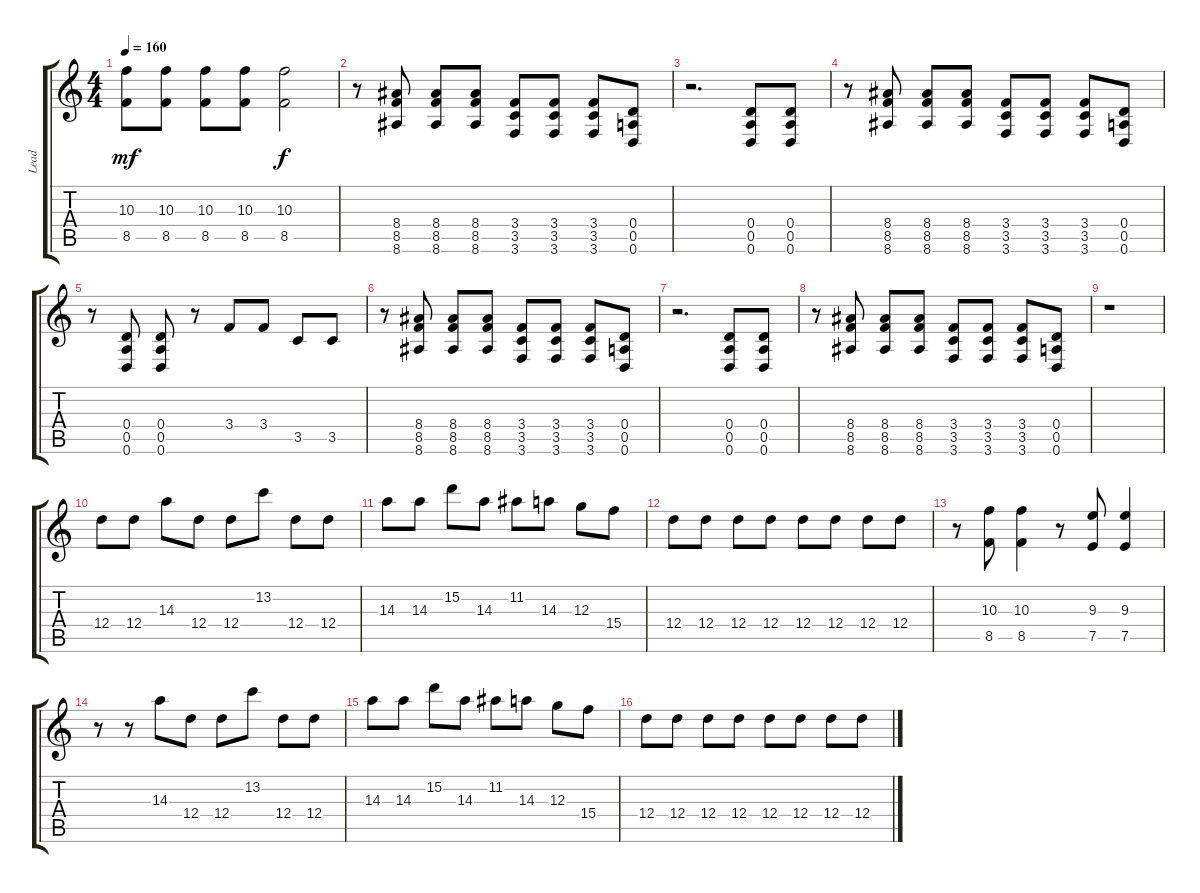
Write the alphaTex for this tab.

\track ("Lead" "Lead") {instrument overdrivenguitar}
\staff {score tabs}
\tuning (E4 B3 G3 D3 A2 D2) {hide}
\ts (4 4)
\tempo 160
\clef g2
\ks c
(10.3 8.5).8{dy mf} (10.3 8.5).8 (10.3 8.5).8 (10.3 8.5).8 (10.3 8.5).2{dy f} |
r.8 (8.4 8.5 8.6).8 (8.4 8.5 8.6).8 (8.4 8.5 8.6).8 (3.4 3.5 3.6).8 (3.4 3.5 3.6).8 (3.4 3.5 3.6).8 (0.4 0.5 0.6).8 |
r.2{d} (0.4 0.5 0.6).8 (0.4 0.5 0.6).8 |
r.8 (8.4 8.5 8.6).8 (8.4 8.5 8.6).8 (8.4 8.5 8.6).8 (3.4 3.5 3.6).8 (3.4 3.5 3.6).8 (3.4 3.5 3.6).8 (0.4 0.5 0.6).8 |
r.8 (0.4 0.5 0.6).8 (0.4 0.5 0.6).8 r.8 3.4.8 3.4.8 3.5.8 3.5.8 |
r.8 (8.4 8.5 8.6).8 (8.4 8.5 8.6).8 (8.4 8.5 8.6).8 (3.4 3.5 3.6).8 (3.4 3.5 3.6).8 (3.4 3.5 3.6).8 (0.4 0.5 0.6).8 |
r.2{d} (0.4 0.5 0.6).8 (0.4 0.5 0.6).8 |
r.8 (8.4 8.5 8.6).8 (8.4 8.5 8.6).8 (8.4 8.5 8.6).8 (3.4 3.5 3.6).8 (3.4 3.5 3.6).8 (3.4 3.5 3.6).8 (0.4 0.5 0.6).8 |
r.1 |
12.4.8 12.4.8 14.3.8 12.4.8 12.4.8 13.2.8 12.4.8 12.4.8 |
14.3.8 14.3.8 15.2.8 14.3.8 11.2.8 14.3.8 12.3.8 15.4.8 |
12.4.8 12.4.8 12.4.8 12.4.8 12.4.8 12.4.8 12.4.8 12.4.8 |
r.8 (10.3 8.5).8 (10.3 8.5).4 r.8 (9.3 7.5).8 (9.3 7.5).4 |
r.8 r.8 14.3.8 12.4.8 12.4.8 13.2.8 12.4.8 12.4.8 |
14.3.8 14.3.8 15.2.8 14.3.8 11.2.8 14.3.8 12.3.8 15.4.8 |
12.4.8 12.4.8 12.4.8 12.4.8 12.4.8 12.4.8 12.4.8 12.4.8
